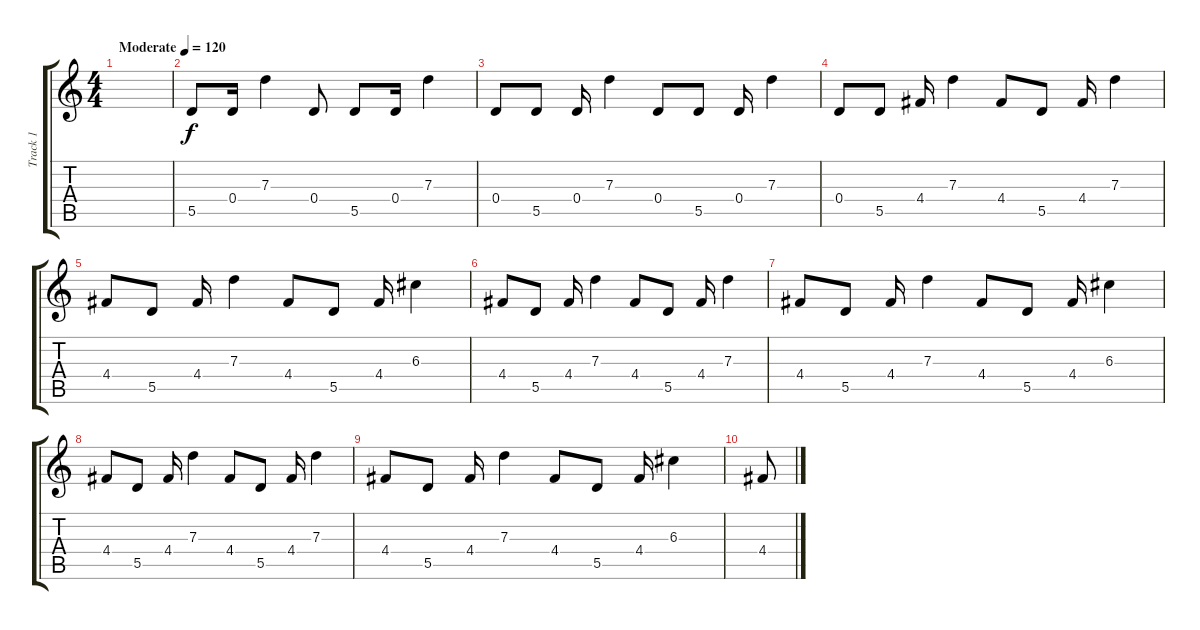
\track ("Track 1" "Track 1") {instrument acousticguitarsteel}
\staff {score tabs}
\tuning (E4 B3 G3 D3 A2 E2) {hide}
\ts (4 4)
\tempo (120 "Moderate")
\clef g2
\ks c
|
5.5.8 0.4.16 7.3.4 0.4.8 5.5.8 0.4.16 7.3.4 |
0.4.8 5.5.8 0.4.16 7.3.4 0.4.8 5.5.8 0.4.16 7.3.4 |
0.4.8 5.5.8 4.4.16 7.3.4 4.4.8 5.5.8 4.4.16 7.3.4 |
4.4.8 5.5.8 4.4.16 7.3.4 4.4.8 5.5.8 4.4.16 6.3.4 |
4.4.8 5.5.8 4.4.16 7.3.4 4.4.8 5.5.8 4.4.16 7.3.4 |
4.4.8 5.5.8 4.4.16 7.3.4 4.4.8 5.5.8 4.4.16 6.3.4 |
4.4.8 5.5.8 4.4.16 7.3.4 4.4.8 5.5.8 4.4.16 7.3.4 |
4.4.8 5.5.8 4.4.16 7.3.4 4.4.8 5.5.8 4.4.16 6.3.4 |
4.4.8
